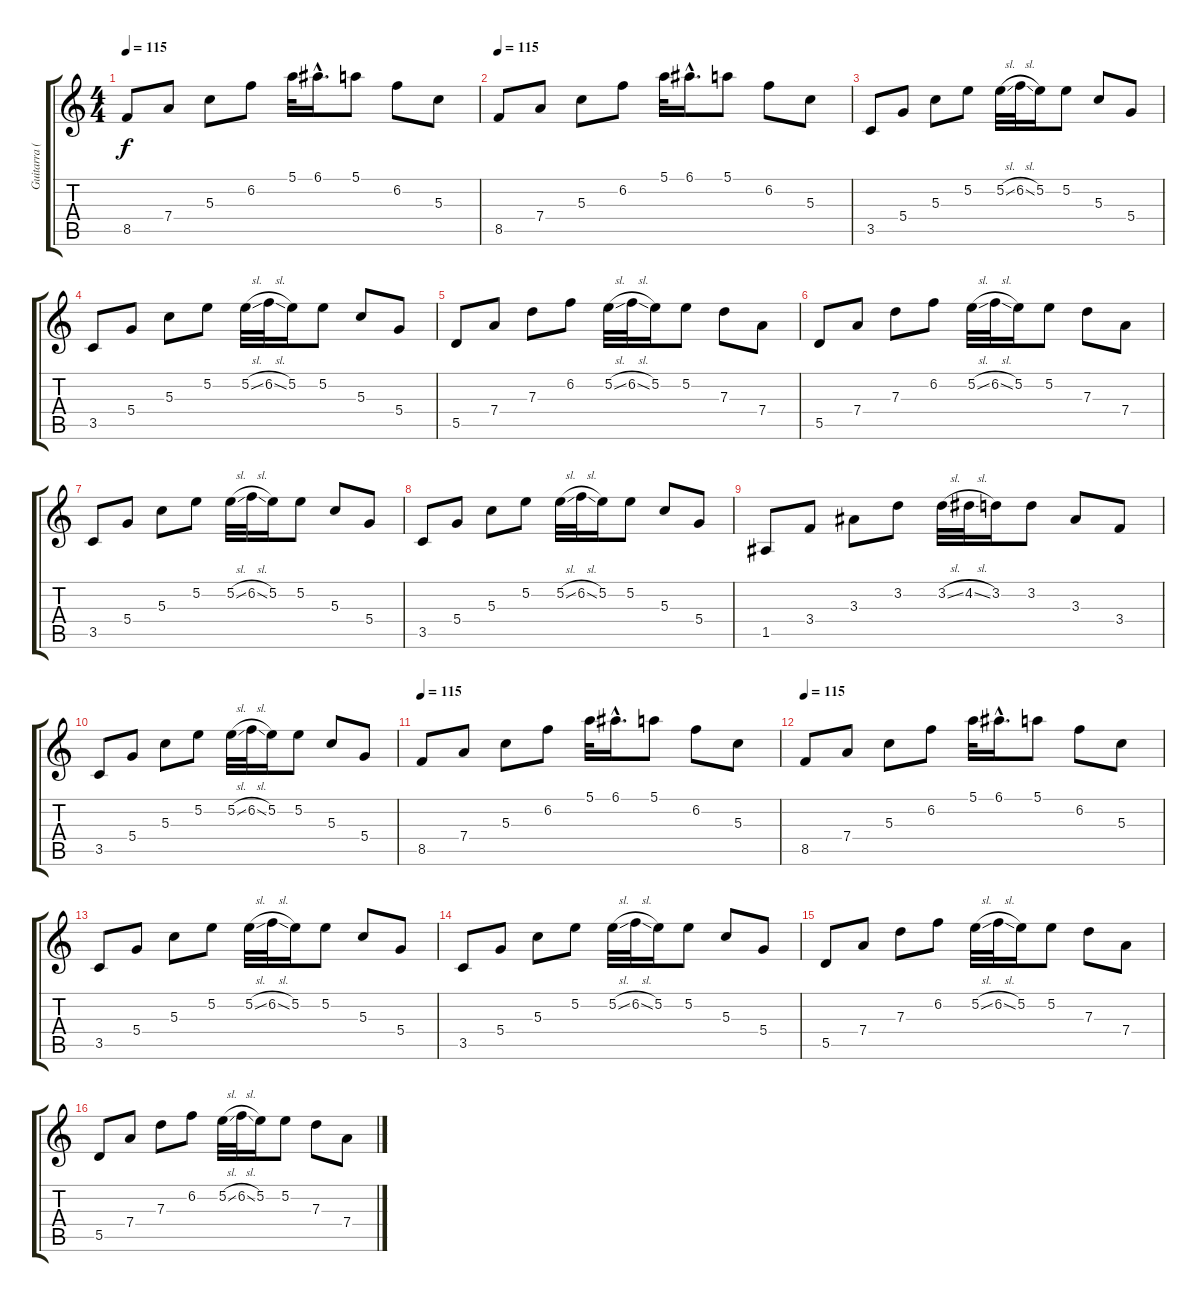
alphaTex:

\track ("Guitarra (Ritmica)" "Guitarra (") {instrument acousticguitarsteel}
\staff {score tabs}
\tuning (E4 B3 G3 D3 A2 E2) {hide}
\ts (4 4)
\section ("" "")
\tempo 115
\clef g2
\ks c
8.5.8{dy f volume 12 instrument electricguitarclean} 7.4.8 5.3.8 6.2.8 5.1.32 6.1{hac}.16{d} 5.1.8 6.2.8 5.3.8 |
\tempo 115
8.5.8{instrument electricguitarclean} 7.4.8 5.3.8 6.2.8 5.1.32 6.1{hac}.16{d} 5.1.8 6.2.8 5.3.8 |
3.5.8 5.4.8 5.3.8 5.2.8 5.2{sl}.32 6.2{sl}.32 5.2.16 5.2.8 5.3.8 5.4.8 |
3.5.8 5.4.8 5.3.8 5.2.8 5.2{sl}.32 6.2{sl}.32 5.2.16 5.2.8 5.3.8 5.4.8 |
5.5.8 7.4.8 7.3.8 6.2.8 5.2{sl}.32 6.2{sl}.32 5.2.16 5.2.8 7.3.8 7.4.8 |
5.5.8 7.4.8 7.3.8 6.2.8 5.2{sl}.32 6.2{sl}.32 5.2.16 5.2.8 7.3.8 7.4.8 |
3.5.8 5.4.8 5.3.8 5.2.8 5.2{sl}.32 6.2{sl}.32 5.2.16 5.2.8 5.3.8 5.4.8 |
3.5.8 5.4.8 5.3.8 5.2.8 5.2{sl}.32 6.2{sl}.32 5.2.16 5.2.8 5.3.8 5.4.8 |
1.5.8 3.4.8 3.3.8 3.2.8 3.2{sl}.32 4.2{sl}.32 3.2.16 3.2.8 3.3.8 3.4.8 |
3.5.8 5.4.8 5.3.8 5.2.8 5.2{sl}.32 6.2{sl}.32 5.2.16 5.2.8 5.3.8 5.4.8 |
\section ("" "")
\tempo 115
8.5.8{volume 8 instrument electricguitarclean} 7.4.8 5.3.8 6.2.8 5.1.32 6.1{hac}.16{d} 5.1.8 6.2.8 5.3.8 |
\tempo 115
8.5.8{instrument electricguitarclean} 7.4.8 5.3.8 6.2.8 5.1.32 6.1{hac}.16{d} 5.1.8 6.2.8 5.3.8 |
3.5.8 5.4.8 5.3.8 5.2.8 5.2{sl}.32 6.2{sl}.32 5.2.16 5.2.8 5.3.8 5.4.8 |
3.5.8 5.4.8 5.3.8 5.2.8 5.2{sl}.32 6.2{sl}.32 5.2.16 5.2.8 5.3.8 5.4.8 |
5.5.8 7.4.8 7.3.8 6.2.8 5.2{sl}.32 6.2{sl}.32 5.2.16 5.2.8 7.3.8 7.4.8 |
5.5.8 7.4.8 7.3.8 6.2.8 5.2{sl}.32 6.2{sl}.32 5.2.16 5.2.8 7.3.8 7.4.8
